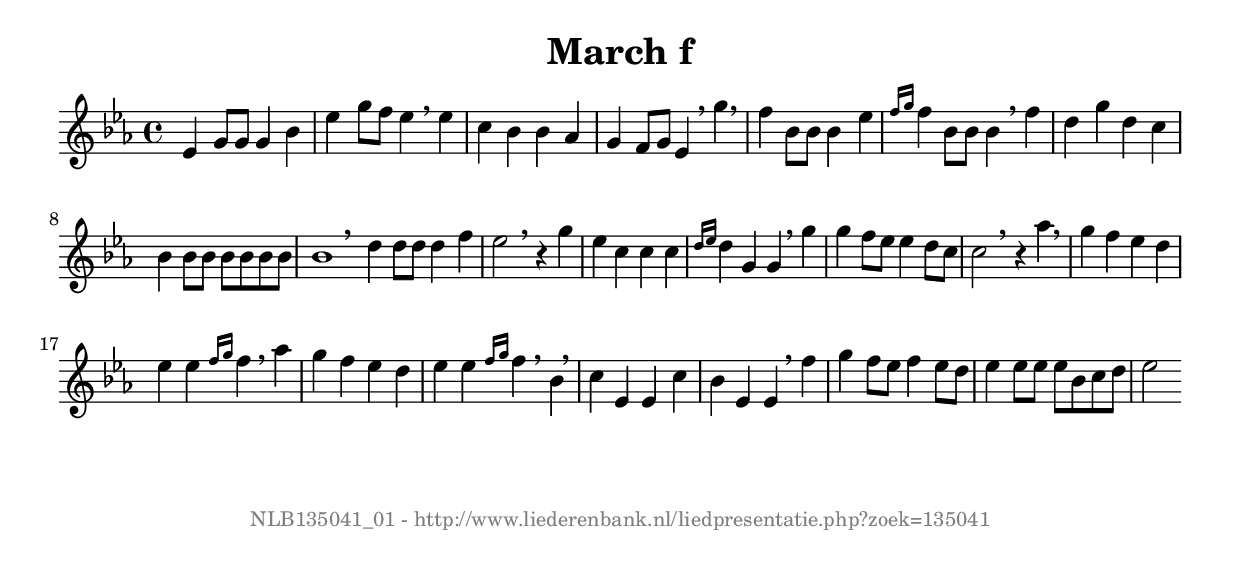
%
% produced by wce2krn 1.64 (7 June 2014)
%
\version"2.16"
#(append! paper-alist '(("long" . (cons (* 210 mm) (* 2000 mm)))))
#(set-default-paper-size "long")
sb = {\breathe}
mBreak = {\breathe }
bBreak = {\breathe }
x = {\once\override NoteHead #'style = #'cross }
gl=\glissando
itime={\override Staff.TimeSignature #'stencil = ##f }
ficta = {\once\set suggestAccidentals = ##t}
fine = {\once\override Score.RehearsalMark #'self-alignment-X = #1 \mark \markup {\italic{Fine}}}
dc = {\once\override Score.RehearsalMark #'self-alignment-X = #1 \mark \markup {\italic{D.C.}}}
dcf = {\once\override Score.RehearsalMark #'self-alignment-X = #1 \mark \markup {\italic{D.C. al Fine}}}
dcc = {\once\override Score.RehearsalMark #'self-alignment-X = #1 \mark \markup {\italic{D.C. al Coda}}}
ds = {\once\override Score.RehearsalMark #'self-alignment-X = #1 \mark \markup {\italic{D.S.}}}
dsf = {\once\override Score.RehearsalMark #'self-alignment-X = #1 \mark \markup {\italic{D.S. al Fine}}}
dsc = {\once\override Score.RehearsalMark #'self-alignment-X = #1 \mark \markup {\italic{D.S. al Coda}}}
pv = {\set Score.repeatCommands = #'((volta "1"))}
sv = {\set Score.repeatCommands = #'((volta "2"))}
tv = {\set Score.repeatCommands = #'((volta "3"))}
qv = {\set Score.repeatCommands = #'((volta "4"))}
xv = {\set Score.repeatCommands = #'((volta #f))}
\header{ tagline = ""
title = "March f"
}
\score {{
\key es \major
\relative g'
{
\set melismaBusyProperties = #'()
\time 4/4
\tempo 4=120
\override Score.MetronomeMark #'transparent = ##t
\override Score.RehearsalMark #'break-visibility = #(vector #t #t #f)
ees4 g8 g g4 bes es g8 f es4 \sb es c bes bes as g f8 g es4 \sb g' \mBreak \bar "|"
f4 bes,8 bes bes4 es \grace {f16 g} f4 bes,8 bes bes4 \sb f' d g d c bes bes8 bes bes bes bes bes bes1 \bar ":|:" \bBreak
d4 d8 d d4 f es2 \sb r4 g4 es c c c \grace {d16 es} d4 g, g \sb g' g f8 es es4 d8 c c2 \sb r4 as' \mBreak \bar "|"
g4 f es d es es \grace {f16 g} f4 \sb as g f es d es es \grace {f16 g} f4 \sb bes, \mBreak \bar "|"
c4 es, es c' bes es, es \sb f' g f8 es f4 es8 d es4 es8 es es bes c d es2 \bar ":|:"
 }}
 \midi { }
 \layout {
            indent = 0.0\cm
}
}
\markup { \vspace #0 } \markup { \with-color #grey \fill-line { \center-column { \smaller "NLB135041_01 - http://www.liederenbank.nl/liedpresentatie.php?zoek=135041" } } }
